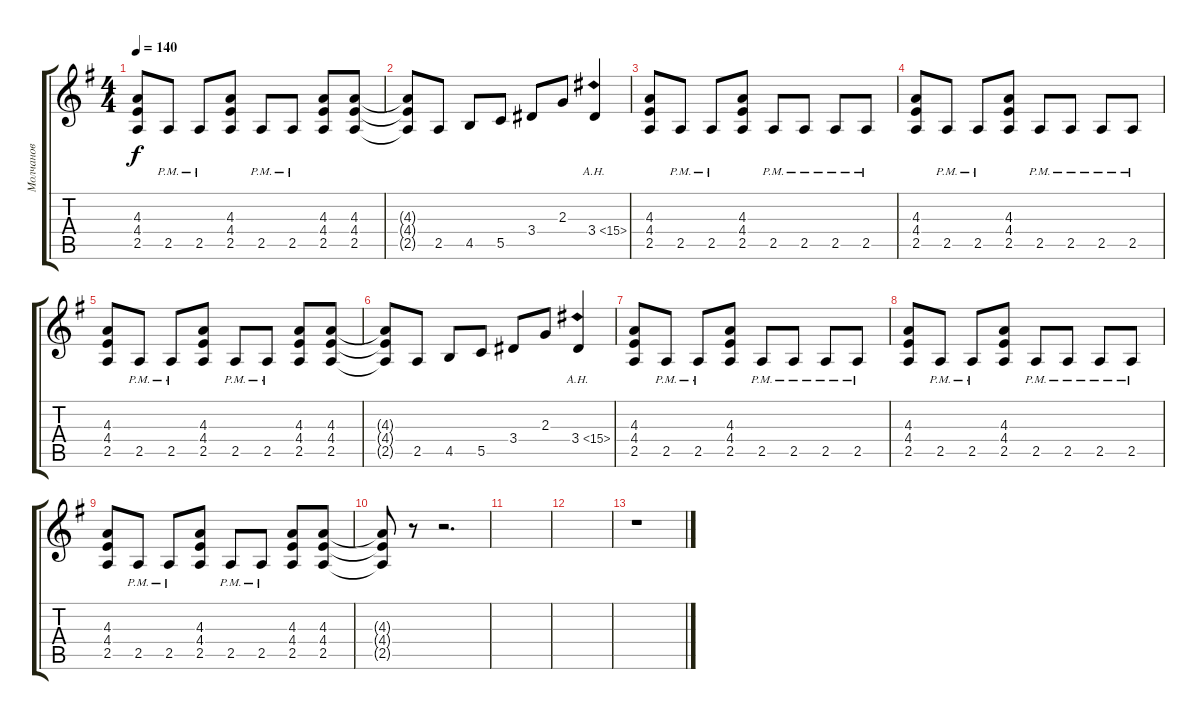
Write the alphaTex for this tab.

\track ("Молчанов" "Молчанов") {instrument distortionguitar}
\staff {score tabs}
\tuning (D4 A3 F3 C3 G2 D2) {hide}
\ts (4 4)
\tempo 140
\clef g2
\ks g
(4.3 4.4 2.5).8{dy f} 2.5{pm}.8 2.5{pm}.8 (4.3 4.4 2.5).8 2.5{pm}.8 2.5{pm}.8 (4.3 4.4 2.5).8 (4.3 4.4 2.5).8 |
(4.3{t} 4.4{t} 2.5{t}).8 2.5.8 4.5.8 5.5.8 3.4.8 2.3.8 3.4{ah 12}.4 |
(4.3 4.4 2.5).8 2.5{pm}.8 2.5{pm}.8 (4.3 4.4 2.5).8 2.5{pm}.8 2.5{pm}.8 2.5{pm}.8 2.5{pm}.8 |
(4.3 4.4 2.5).8 2.5{pm}.8 2.5{pm}.8 (4.3 4.4 2.5).8 2.5{pm}.8 2.5{pm}.8 2.5{pm}.8 2.5{pm}.8 |
(4.3 4.4 2.5).8 2.5{pm}.8 2.5{pm}.8 (4.3 4.4 2.5).8 2.5{pm}.8 2.5{pm}.8 (4.3 4.4 2.5).8 (4.3 4.4 2.5).8 |
(4.3{t} 4.4{t} 2.5{t}).8 2.5.8 4.5.8 5.5.8 3.4.8 2.3.8 3.4{ah 12}.4 |
(4.3 4.4 2.5).8 2.5{pm}.8 2.5{pm}.8 (4.3 4.4 2.5).8 2.5{pm}.8 2.5{pm}.8 2.5{pm}.8 2.5{pm}.8 |
(4.3 4.4 2.5).8 2.5{pm}.8 2.5{pm}.8 (4.3 4.4 2.5).8 2.5{pm}.8 2.5{pm}.8 2.5{pm}.8 2.5{pm}.8 |
(4.3 4.4 2.5).8 2.5{pm}.8 2.5{pm}.8 (4.3 4.4 2.5).8 2.5{pm}.8 2.5{pm}.8 (4.3 4.4 2.5).8 (4.3 4.4 2.5).8 |
(4.3{t} 4.4{t} 2.5{t}).8 r.8 r.2{d} |
|
|
r.1
